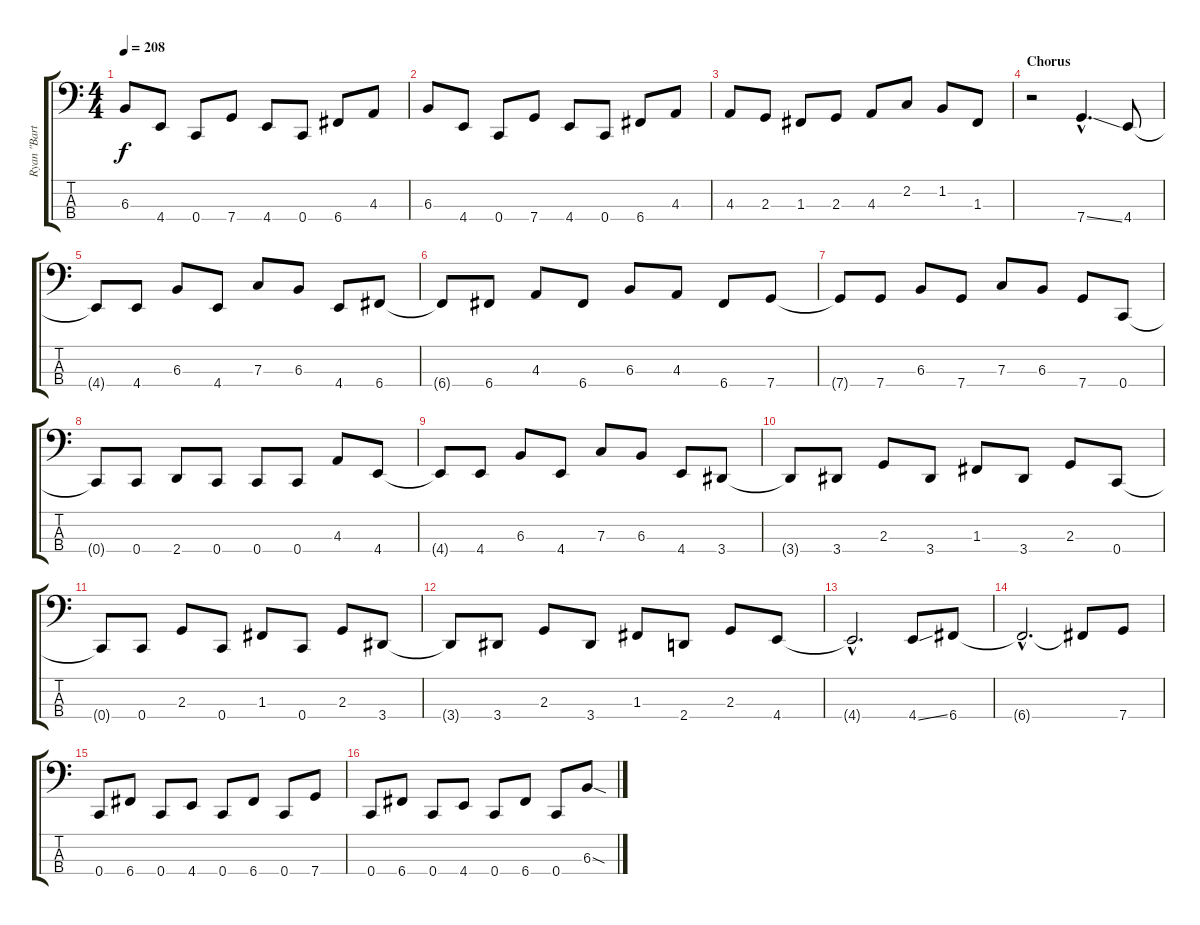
\track ("Ryan \"Bart\" Williams [Bass (Since 2007)]" "Ryan \"Bart") {instrument electricbassfinger}
\staff {score tabs}
\tuning (Eb2 Bb1 F1 C1) {hide}
\ts (4 4)
\tempo 208
\clef f4
\ks c
6.3.8{dy f} 4.4.8 0.4.8 7.4.8 4.4.8 0.4.8 6.4.8 4.3.8 |
6.3.8 4.4.8 0.4.8 7.4.8 4.4.8 0.4.8 6.4.8 4.3.8 |
4.3.8 2.3.8 1.3.8 2.3.8 4.3.8 2.2.8 1.2.8 1.3.8 |
\section ("" "Chorus")
r.2 7.4{ss hac}.4{d} 4.4.8 |
4.4{t}.8 4.4.8 6.3.8 4.4.8 7.3.8 6.3.8 4.4.8 6.4.8 |
6.4{t}.8 6.4.8 4.3.8 6.4.8 6.3.8 4.3.8 6.4.8 7.4.8 |
7.4{t}.8 7.4.8 6.3.8 7.4.8 7.3.8 6.3.8 7.4.8 0.4.8 |
0.4{t}.8 0.4.8 2.4.8 0.4.8 0.4.8 0.4.8 4.3.8 4.4.8 |
4.4{t}.8 4.4.8 6.3.8 4.4.8 7.3.8 6.3.8 4.4.8 3.4.8 |
3.4{t}.8 3.4.8 2.3.8 3.4.8 1.3.8 3.4.8 2.3.8 0.4.8 |
0.4{t}.8 0.4.8 2.3.8 0.4.8 1.3.8 0.4.8 2.3.8 3.4.8 |
3.4{t}.8 3.4.8 2.3.8 3.4.8 1.3.8 2.4.8 2.3.8 4.4.8 |
4.4{hac t}.2{d} 4.4{ss}.8 6.4.8 |
6.4{hac t}.2{d} 6.4{t}.8 7.4.8 |
0.4.8 6.4.8 0.4.8 4.4.8 0.4.8 6.4.8 0.4.8 7.4.8 |
0.4.8 6.4.8 0.4.8 4.4.8 0.4.8 6.4.8 0.4.8 6.3{sod}.8
